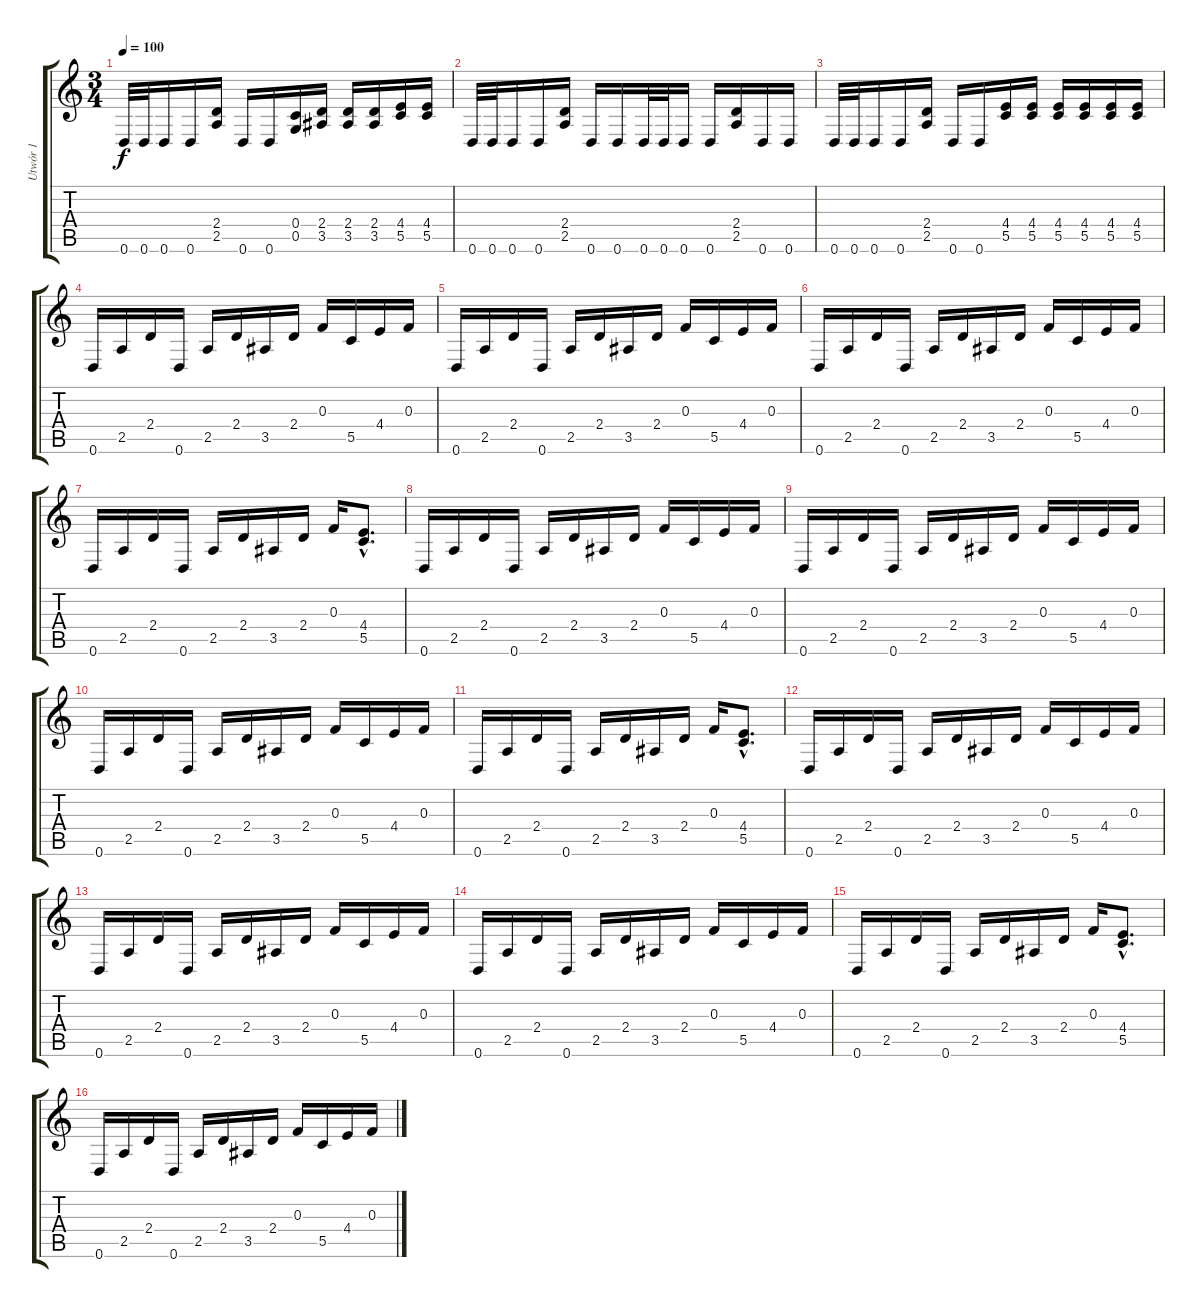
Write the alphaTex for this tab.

\track ("Utwór 1" "Utwór 1") {instrument distortionguitar}
\staff {score tabs}
\tuning (D4 A3 F3 C3 G2 D2) {hide}
\ts (3 4)
\tempo 100
\clef g2
\ks c
0.6.32{dy f} 0.6.32 0.6.16 0.6.16 (2.4 2.5).16 0.6.16 0.6.16 (0.4 0.5).16 (2.4 3.5).16 (2.4 3.5).16 (2.4 3.5).16 (4.4 5.5).16 (4.4 5.5).16 |
0.6.32 0.6.32 0.6.16 0.6.16 (2.4 2.5).16 0.6.16 0.6.16 0.6.32 0.6.32 0.6.16 0.6.16 (2.4 2.5).16 0.6.16 0.6.16 |
0.6.32 0.6.32 0.6.16 0.6.16 (2.4 2.5).16 0.6.16 0.6.16 (4.4 5.5).16 (4.4 5.5).16 (4.4 5.5).16 (4.4 5.5).16 (4.4 5.5).16 (4.4 5.5).16 |
0.6.16 2.5.16 2.4.16 0.6.16 2.5.16 2.4.16 3.5.16 2.4.16 0.3.16 5.5.16 4.4.16 0.3.16 |
0.6.16 2.5.16 2.4.16 0.6.16 2.5.16 2.4.16 3.5.16 2.4.16 0.3.16 5.5.16 4.4.16 0.3.16 |
0.6.16 2.5.16 2.4.16 0.6.16 2.5.16 2.4.16 3.5.16 2.4.16 0.3.16 5.5.16 4.4.16 0.3.16 |
0.6.16 2.5.16 2.4.16 0.6.16 2.5.16 2.4.16 3.5.16 2.4.16 0.3.16 (4.4{hac} 5.5{hac}).8{d} |
0.6.16 2.5.16 2.4.16 0.6.16 2.5.16 2.4.16 3.5.16 2.4.16 0.3.16 5.5.16 4.4.16 0.3.16 |
0.6.16 2.5.16 2.4.16 0.6.16 2.5.16 2.4.16 3.5.16 2.4.16 0.3.16 5.5.16 4.4.16 0.3.16 |
0.6.16 2.5.16 2.4.16 0.6.16 2.5.16 2.4.16 3.5.16 2.4.16 0.3.16 5.5.16 4.4.16 0.3.16 |
0.6.16 2.5.16 2.4.16 0.6.16 2.5.16 2.4.16 3.5.16 2.4.16 0.3.16 (4.4{hac} 5.5{hac}).8{d} |
0.6.16 2.5.16 2.4.16 0.6.16 2.5.16 2.4.16 3.5.16 2.4.16 0.3.16 5.5.16 4.4.16 0.3.16 |
0.6.16 2.5.16 2.4.16 0.6.16 2.5.16 2.4.16 3.5.16 2.4.16 0.3.16 5.5.16 4.4.16 0.3.16 |
0.6.16 2.5.16 2.4.16 0.6.16 2.5.16 2.4.16 3.5.16 2.4.16 0.3.16 5.5.16 4.4.16 0.3.16 |
0.6.16 2.5.16 2.4.16 0.6.16 2.5.16 2.4.16 3.5.16 2.4.16 0.3.16 (4.4{hac} 5.5{hac}).8{d} |
0.6.16 2.5.16 2.4.16 0.6.16 2.5.16 2.4.16 3.5.16 2.4.16 0.3.16 5.5.16 4.4.16 0.3.16
